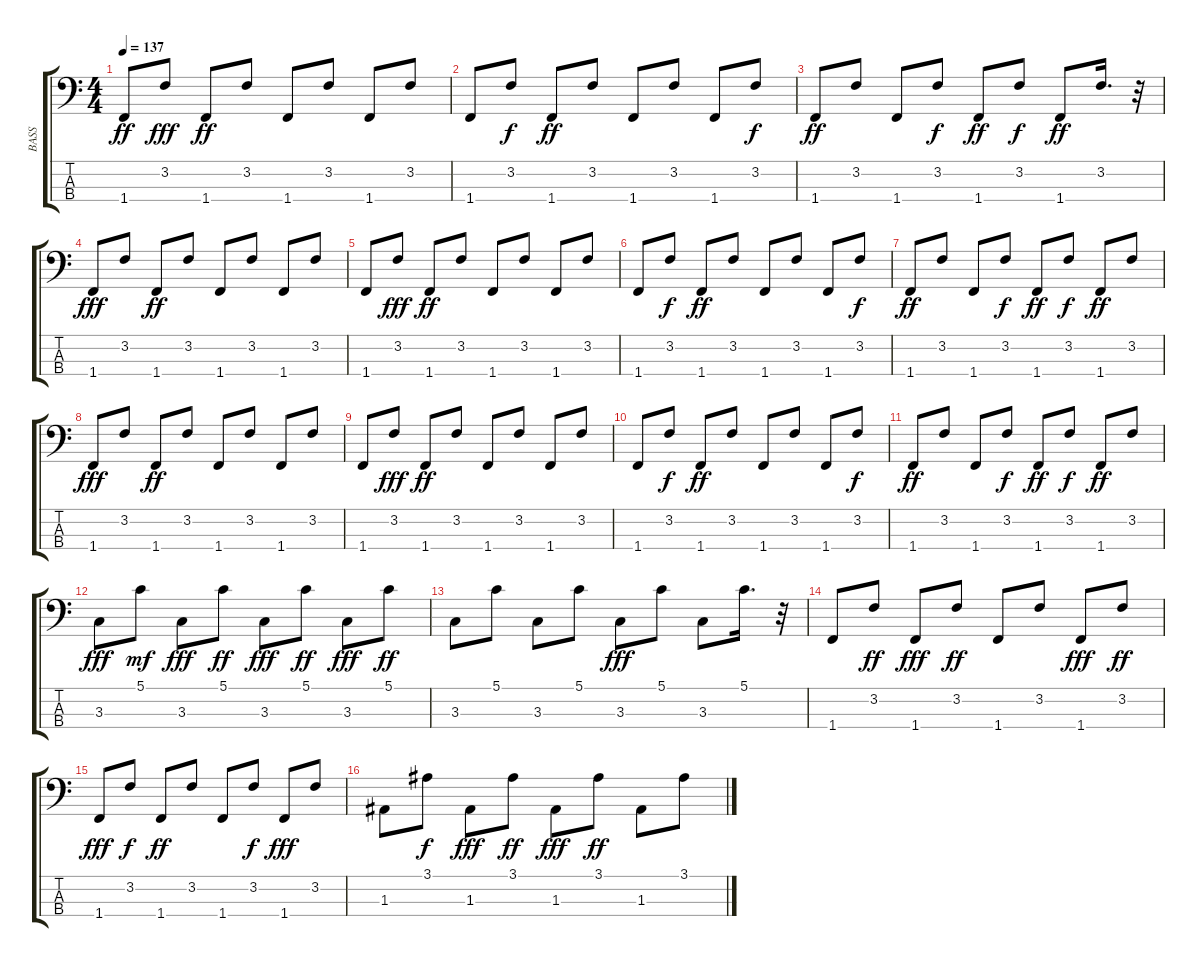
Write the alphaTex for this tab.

\track ("BASS" "BASS") {instrument electricbassfinger}
\staff {score tabs}
\tuning (G2 D2 A1 E1) {hide}
\ts (4 4)
\tempo 137
\clef f4
\ks c
1.4.8{dy ff} 3.2.8{dy fff} 1.4.8{dy ff} 3.2.8 1.4.8 3.2.8 1.4.8 3.2.8 |
1.4.8 3.2.8{dy f} 1.4.8{dy ff} 3.2.8 1.4.8 3.2.8 1.4.8 3.2.8{dy f} |
1.4.8{dy ff} 3.2.8 1.4.8 3.2.8{dy f} 1.4.8{dy ff} 3.2.8{dy f} 1.4.8{dy ff} 3.2.16{d} r.32 |
1.4.8{dy fff} 3.2.8 1.4.8{dy ff} 3.2.8 1.4.8 3.2.8 1.4.8 3.2.8 |
1.4.8 3.2.8{dy fff} 1.4.8{dy ff} 3.2.8 1.4.8 3.2.8 1.4.8 3.2.8 |
1.4.8 3.2.8{dy f} 1.4.8{dy ff} 3.2.8 1.4.8 3.2.8 1.4.8 3.2.8{dy f} |
1.4.8{dy ff} 3.2.8 1.4.8 3.2.8{dy f} 1.4.8{dy ff} 3.2.8{dy f} 1.4.8{dy ff} 3.2.8 |
1.4.8{dy fff} 3.2.8 1.4.8{dy ff} 3.2.8 1.4.8 3.2.8 1.4.8 3.2.8 |
1.4.8 3.2.8{dy fff} 1.4.8{dy ff} 3.2.8 1.4.8 3.2.8 1.4.8 3.2.8 |
1.4.8 3.2.8{dy f} 1.4.8{dy ff} 3.2.8 1.4.8 3.2.8 1.4.8 3.2.8{dy f} |
1.4.8{dy ff} 3.2.8 1.4.8 3.2.8{dy f} 1.4.8{dy ff} 3.2.8{dy f} 1.4.8{dy ff} 3.2.8 |
3.3.8{dy fff} 5.1.8{dy mf} 3.3.8{dy fff} 5.1.8{dy ff} 3.3.8{dy fff} 5.1.8{dy ff} 3.3.8{dy fff} 5.1.8{dy ff} |
3.3.8 5.1.8 3.3.8 5.1.8 3.3.8{dy fff} 5.1.8 3.3.8 5.1.16{d} r.32 |
1.4.8 3.2.8{dy ff} 1.4.8{dy fff} 3.2.8{dy ff} 1.4.8 3.2.8 1.4.8{dy fff} 3.2.8{dy ff} |
1.4.8{dy fff} 3.2.8{dy f} 1.4.8{dy ff} 3.2.8 1.4.8 3.2.8{dy f} 1.4.8{dy fff} 3.2.8 |
1.3.8 3.1.8{dy f} 1.3.8{dy fff} 3.1.8{dy ff} 1.3.8{dy fff} 3.1.8{dy ff} 1.3.8 3.1.8
